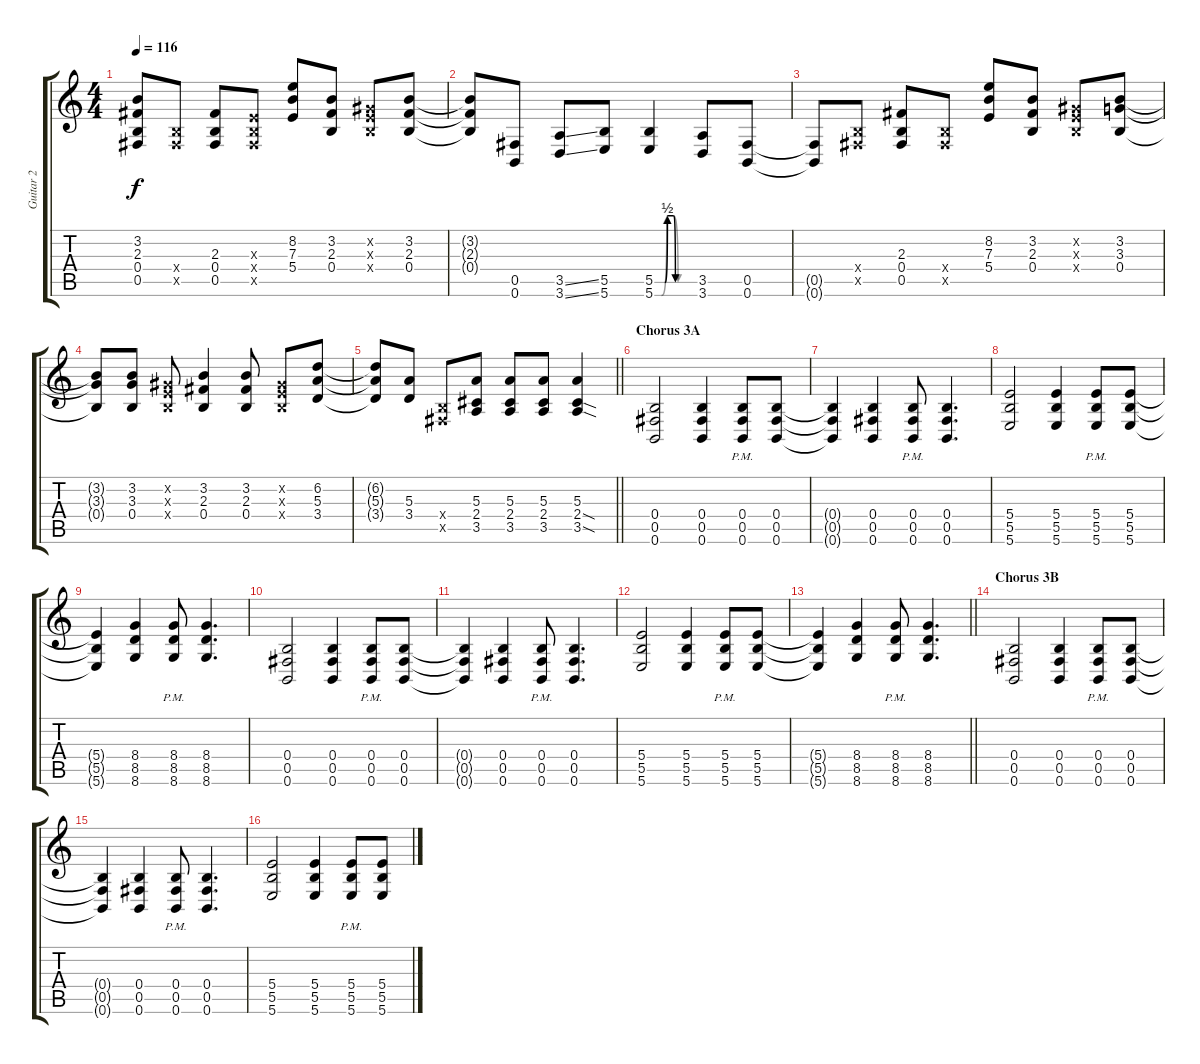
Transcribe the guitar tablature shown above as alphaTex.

\track ("Guitar 2" "Guitar 2") {instrument distortionguitar}
\staff {score tabs}
\tuning (Db4 Ab3 E3 B2 Gb2 B1) {hide}
\ts (4 4)
\tempo 116
\clef g2
\ks c
(3.2{t} 2.3{t} 0.4{t} 0.5{t}).8{dy f} (0.4{x} 0.5{x}).8 (2.3 0.4 0.5).8 (0.3{x} 0.4{x} 0.5{x}).8 (8.2 7.3 5.4).8 (3.2 2.3 0.4).8 (0.2{x} 0.3{x} 0.4{x}).8 (3.2 2.3 0.4).8 |
(3.2{t} 2.3{t} 0.4{t}).8 (0.5 0.6).8 (3.5{ss} 3.6{ss}).8 (5.5 5.6).8 (5.5{be (custom 0 0 15 0 19 2 28 2 31 0 60 0)} 5.6{be (custom 0 0 10 0 18 2 27 2 35 0 60 0)}).4 (3.5 3.6).8 (0.5 0.6).8 |
(0.5{t} 0.6{t}).8 (0.4{x} 0.5{x}).8 (2.3 0.4 0.5).8 (0.4{x} 0.5{x}).8 (8.2 7.3 5.4).8 (3.2 2.3 0.4).8 (0.2{x} 0.3{x} 0.4{x}).8 (3.2 3.3 0.4).8 |
(3.2{t} 3.3{t} 0.4{t}).8 (3.2 3.3 0.4).8 (0.2{x} 0.3{x} 0.4{x}).8 (3.2 2.3 0.4).4 (3.2 2.3 0.4).8 (0.2{x} 0.3{x} 0.4{x}).8 (6.2 5.3 3.4).8 |
\barLineRight lightlight
(6.2{t} 5.3{t} 3.4{t}).8 (5.3 3.4).8 (0.4{x} 0.5{x}).8 (5.3 2.4 3.5).8 (5.3 2.4 3.5).8 (5.3 2.4 3.5).8 (5.3 2.4{sod} 3.5{sod}).4 |
\section ("" "Chorus 3A")
(0.4 0.5 0.6).2 (0.4 0.5 0.6).4 (0.4{pm} 0.5{pm} 0.6{pm}).8 (0.4 0.5 0.6).8 |
(0.4{t} 0.5{t} 0.6{t}).4 (0.4 0.5 0.6).4 (0.4{pm} 0.5{pm} 0.6{pm}).8 (0.4 0.5 0.6).4{d} |
(5.4 5.5 5.6).2 (5.4 5.5 5.6).4 (5.4{pm} 5.5{pm} 5.6{pm}).8 (5.4 5.5 5.6).8 |
(5.4{t} 5.5{t} 5.6{t}).4 (8.4 8.5 8.6).4 (8.4{pm} 8.5{pm} 8.6{pm}).8 (8.4 8.5 8.6).4{d} |
(0.4 0.5 0.6).2 (0.4 0.5 0.6).4 (0.4{pm} 0.5{pm} 0.6{pm}).8 (0.4 0.5 0.6).8 |
(0.4{t} 0.5{t} 0.6{t}).4 (0.4 0.5 0.6).4 (0.4{pm} 0.5{pm} 0.6{pm}).8 (0.4 0.5 0.6).4{d} |
(5.4 5.5 5.6).2 (5.4 5.5 5.6).4 (5.4{pm} 5.5{pm} 5.6{pm}).8 (5.4 5.5 5.6).8 |
\barLineRight lightlight
(5.4{t} 5.5{t} 5.6{t}).4 (8.4 8.5 8.6).4 (8.4{pm} 8.5{pm} 8.6{pm}).8 (8.4 8.5 8.6).4{d} |
\section ("" "Chorus 3B")
(0.4 0.5 0.6).2 (0.4 0.5 0.6).4 (0.4{pm} 0.5{pm} 0.6{pm}).8 (0.4 0.5 0.6).8 |
(0.4{t} 0.5{t} 0.6{t}).4 (0.4 0.5 0.6).4 (0.4{pm} 0.5{pm} 0.6{pm}).8 (0.4 0.5 0.6).4{d} |
(5.4 5.5 5.6).2 (5.4 5.5 5.6).4 (5.4{pm} 5.5{pm} 5.6{pm}).8 (5.4 5.5 5.6).8
